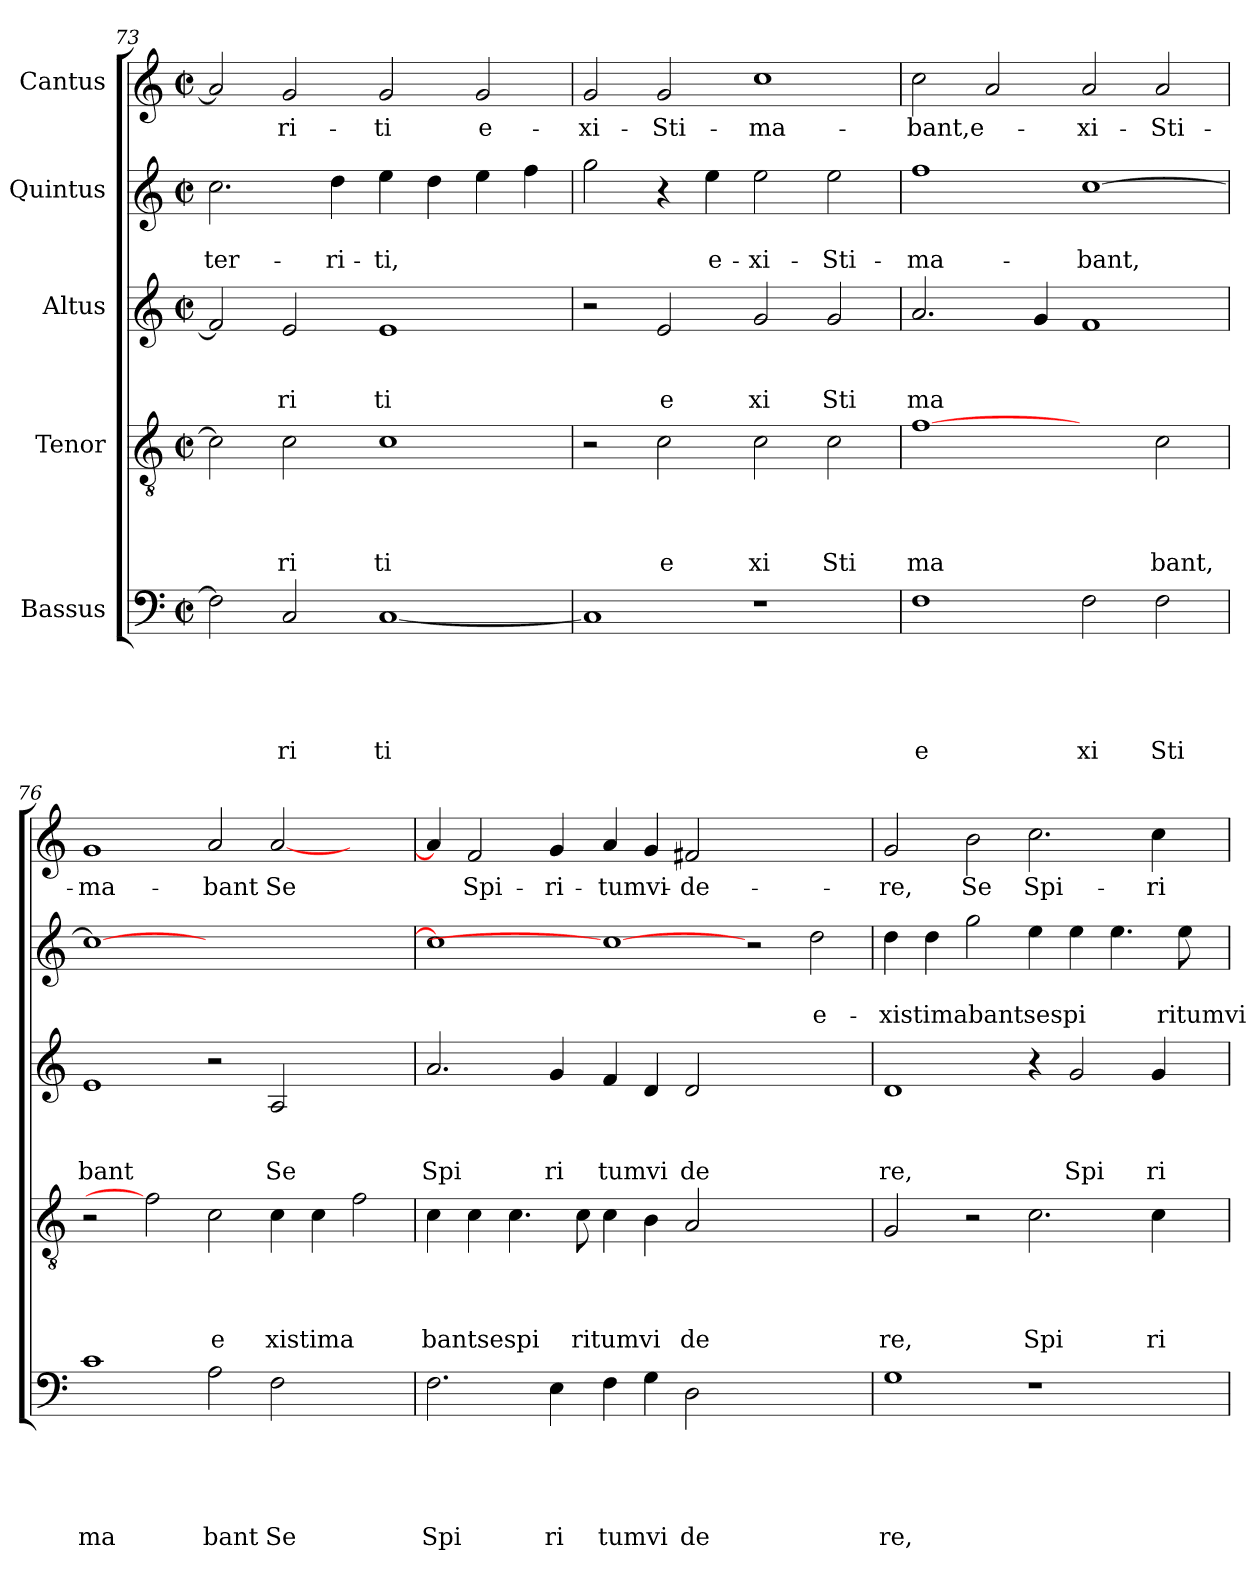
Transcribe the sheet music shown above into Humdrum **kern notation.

**kern	**text	**text	**text	**text	**text	**kern	**text	**text	**text	**text	**kern	**text	**text	**text	**kern	**text	**text	**kern	**text
*part5	*part5	*part5	*part5	*part5	*part5	*part4	*part4	*part4	*part4	*part4	*part3	*part3	*part3	*part3	*part2	*part2	*part2	*part1	*part1
*staff5	*staff5	*staff5	*staff5	*staff5	*staff5	*staff4	*staff4	*staff4	*staff4	*staff4	*staff3	*staff3	*staff3	*staff3	*staff2	*staff2	*staff2	*staff1	*staff1
*I"Bassus	*	*	*	*	*	*I"Tenor	*	*	*	*	*I"Altus	*	*	*	*I"Quintus	*	*	*I"Cantus	*
*clefF4	*	*	*	*	*	*clefGv2	*	*	*	*	*clefG2	*	*	*	*clefG2	*	*	*clefG2	*
*k[]	*	*	*	*	*	*k[]	*	*	*	*	*k[]	*	*	*	*k[]	*	*	*k[]	*
*C:	*	*	*	*	*	*C:	*	*	*	*	*C:	*	*	*	*C:	*	*	*C:	*
*M2/2	*	*	*	*	*	*M2/2	*	*	*	*	*M2/2	*	*	*	*M2/2	*	*	*M2/2	*
*met(c|)	*	*	*	*	*	*met(c|)	*	*	*	*	*met(c|)	*	*	*	*met(c|)	*	*	*met(c|)	*
=73	=73	=73	=73	=73	=73	=73	=73	=73	=73	=73	=73	=73	=73	=73	=73	=73	=73	=73	=73
!	!	!	!	!	!	!	!	!	!	!	!	!	!	!	!	!	!LO:LY:b	!	!
2F\]	.	.	.	.	.	2c\]	.	.	.	.	2f/]	.	.	.	2.cc\	.	-ter-	2a/]	.
!	!	!	!	!	!LO:LY:b	!	!	!	!	!LO:LY:b	!	!	!	!LO:LY:b	!	!	!	!	!LO:LY:b
2C/	.	.	.	.	ri	2c\	.	.	.	ri	2e/	.	.	ri	.	.	.	2g/	-ri-
!	!	!	!	!	!	!	!	!	!	!	!	!	!	!	!	!	!LO:LY:b	!	!
.	.	.	.	.	.	.	.	.	.	.	.	.	.	.	4dd\	.	-ri-	.	.
!	!	!	!	!	!LO:LY:b	!	!	!	!	!LO:LY:b	!	!	!	!LO:LY:b	!	!	!LO:LY:b	!	!LO:LY:b
[<1C	.	.	.	.	ti	1c	.	.	.	ti	1e	.	.	ti	4ee\	.	-ti,	2g/	-ti
.	.	.	.	.	.	.	.	.	.	.	.	.	.	.	4dd\	.	.	.	.
!	!	!	!	!	!	!	!	!	!	!	!	!	!	!	!	!	!	!	!LO:LY:b
.	.	.	.	.	.	.	.	.	.	.	.	.	.	.	4ee\	.	.	2g/	e-
.	.	.	.	.	.	.	.	.	.	.	.	.	.	.	4ff\	.	.	.	.
=74	=74	=74	=74	=74	=74	=74	=74	=74	=74	=74	=74	=74	=74	=74	=74	=74	=74	=74	=74
!	!	!	!	!	!	!	!	!	!	!	!	!	!	!	!	!	!	!	!LO:LY:b
1C]	.	.	.	.	.	2r	.	.	.	.	2r	.	.	.	2gg\	.	.	2g/	-xi-
!	!	!	!	!	!	!	!	!	!	!LO:LY:b	!	!	!	!LO:LY:b	!	!	!	!	!LO:LY:b
.	.	.	.	.	.	2c\	.	.	.	e	2e/	.	.	e	4r	.	.	2g/	-Sti-
!	!	!	!	!	!	!	!	!	!	!	!	!	!	!	!	!	!LO:LY:b	!	!
.	.	.	.	.	.	.	.	.	.	.	.	.	.	.	4ee\	.	e-	.	.
!	!	!	!	!	!	!	!	!	!	!LO:LY:b	!	!	!	!LO:LY:b	!	!	!LO:LY:b	!	!LO:LY:b
1r	.	.	.	.	.	2c\	.	.	.	xi	2g/	.	.	xi	2ee\	.	-xi-	1cc	-ma-
!	!	!	!	!	!	!	!	!	!	!LO:LY:b	!	!	!	!LO:LY:b	!	!	!LO:LY:b	!	!
.	.	.	.	.	.	2c\	.	.	.	Sti	2g/	.	.	Sti	2ee\	.	-Sti-	.	.
=75	=75	=75	=75	=75	=75	=75	=75	=75	=75	=75	=75	=75	=75	=75	=75	=75	=75	=75	=75
!	!	!	!	!	!LO:LY:b	!	!	!	!	!LO:LY:b	!	!	!	!LO:LY:b	!	!	!LO:LY:b	!	!LO:LY:b
1F	.	.	.	.	e	[1f	.	.	.	ma	2.a/	.	.	ma	1ff	.	-ma-	2cc\	-bant,e-
.	.	.	.	.	.	.	.	.	.	.	.	.	.	.	.	.	.	2a/	.
.	.	.	.	.	.	.	.	.	.	.	4g/	.	.	.	.	.	.	.	.
!	!	!	!	!	!LO:LY:b	!	!	!	!	!	!	!	!	!	!	!	!LO:LY:b	!	!LO:LY:b
2F\	.	.	.	.	xi	2ryy	.	.	.	.	1f	.	.	.	[>1cc	.	-bant,	2a/	-xi-
!	!	!	!	!	!LO:LY:b	!	!	!	!	!LO:LY:b	!	!	!	!	!	!	!	!	!LO:LY:b
2F\	.	.	.	.	Sti	2c\	.	.	.	bant,	.	.	.	.	.	.	.	2a/	-Sti-
=76	=76	=76	=76	=76	=76	=76	=76	=76	=76	=76	=76	=76	=76	=76	=76	=76	=76	=76	=76
!	!	!	!	!	!LO:LY:b	!	!	!	!	!	!	!	!	!LO:LY:b	!	!	!	!	!LO:LY:b
1c	.	.	.	.	ma	2r	.	.	.	.	1e	.	.	bant	1cc_	.	.	1g	-ma-
.	.	.	.	.	.	2f]	.	.	.	.	.	.	.	.	.	.	.	.	.
!	!	!	!	!	!LO:LY:b	!	!	!	!	!LO:LY:b	!	!	!	!	!	!	!	!	!LO:LY:b
2A\	.	.	.	.	bant	2c\	.	.	.	e	2r	.	.	.	1.ryy	.	.	2a/	-bant
!	!	!	!	!	!LO:LY:b	!	!	!	!	!LO:LY:b	!	!	!	!LO:LY:b	!	!	!	!	!LO:LY:b
2F\	.	.	.	.	Se	4c\	.	.	.	xistima	2A/	.	.	Se	.	.	.	[<2a/	Se
.	.	.	.	.	.	4c\	.	.	.	.	.	.	.	.	.	.	.	.	.
2ryy	.	.	.	.	.	2f\	.	.	.	.	2ryy	.	.	.	.	.	.	2ryy	.
=77	=77	=77	=77	=77	=77	=77	=77	=77	=77	=77	=77	=77	=77	=77	=77	=77	=77	=77	=77
!	!	!	!	!	!LO:LY:b	!	!	!	!	!LO:LY:b	!	!	!	!LO:LY:b	!	!	!	!	!
2.F\	.	.	.	.	Spi	4c\	.	.	.	bantsespi	2.a/	.	.	Spi	1cc]	.	.	4a/]	.
!	!	!	!	!	!	!	!	!	!	!	!	!	!	!	!	!	!	!	!LO:LY:b
.	.	.	.	.	.	4c\	.	.	.	.	.	.	.	.	.	.	.	2f/	Spi-
.	.	.	.	.	.	4.c\	.	.	.	.	.	.	.	.	.	.	.	.	.
!	!	!	!	!	!LO:LY:b	!	!	!	!	!	!	!	!	!LO:LY:b	!	!	!	!	!LO:LY:b
4E\	.	.	.	.	ri	.	.	.	.	.	4g/	.	.	ri	.	.	.	4g/	-ri-
!	!	!	!	!	!	!	!	!	!	!LO:LY:b	!	!	!	!	!	!	!	!	!
.	.	.	.	.	.	8c\	.	.	.	ritumvi	.	.	.	.	.	.	.	.	.
!	!	!	!	!	!LO:LY:b	!	!	!	!	!	!	!	!	!LO:LY:b	!	!	!	!	!LO:LY:b
4F\	.	.	.	.	tumvi	4c\	.	.	.	.	4f/	.	.	tumvi	1cc_	.	.	4a/	-tumvi-
4G\	.	.	.	.	.	4B\	.	.	.	.	4d/	.	.	.	.	.	.	4g/	.
!	!	!	!	!	!LO:LY:b	!	!	!	!	!LO:LY:b	!	!	!	!LO:LY:b	!	!	!	!	!LO:LY:b
2D\	.	.	.	.	de	2A/	.	.	.	de	2d/	.	.	de	.	.	.	2f#X/	-de-
1ryy	.	.	.	.	.	1ryy	.	.	.	.	1ryy	.	.	.	2r	.	.	1ryy	.
!	!	!	!	!	!	!	!	!	!	!	!	!	!	!	!	!	!LO:LY:b	!	!
.	.	.	.	.	.	.	.	.	.	.	.	.	.	.	2dd\	.	e-	.	.
!!LO:LB:g=z
=78	=78	=78	=78	=78	=78	=78	=78	=78	=78	=78	=78	=78	=78	=78	=78	=78	=78	=78	=78
!	!	!	!	!	!LO:LY:b	!	!	!	!	!LO:LY:b	!	!	!	!LO:LY:b	!	!	!LO:LY:b	!	!LO:LY:b
1G	.	.	.	.	re,	2G/	.	.	.	re,	1d	.	.	re,	4dd\	.	-xistimabantsespi	2g/	-re,
.	.	.	.	.	.	.	.	.	.	.	.	.	.	.	4dd\	.	.	.	.
!	!	!	!	!	!	!	!	!	!	!	!	!	!	!	!	!	!	!	!LO:LY:b
.	.	.	.	.	.	2r	.	.	.	.	.	.	.	.	2gg\	.	.	2b\	Se
!	!	!	!	!	!	!	!	!	!	!LO:LY:b	!	!	!	!	!	!	!	!	!LO:LY:b
1r	.	.	.	.	.	2.c\	.	.	.	Spi	4r	.	.	.	4ee\	.	.	2.cc\	Spi-
!	!	!	!	!	!	!	!	!	!	!	!	!	!	!LO:LY:b	!	!	!	!	!
.	.	.	.	.	.	.	.	.	.	.	2g/	.	.	Spi	4ee\	.	.	.	.
.	.	.	.	.	.	.	.	.	.	.	.	.	.	.	4.ee\	.	.	.	.
!	!	!	!	!	!	!	!	!	!	!LO:LY:b	!	!	!	!LO:LY:b	!	!	!	!	!LO:LY:b
.	.	.	.	.	.	4c\	.	.	.	ri	4g/	.	.	ri	.	.	.	4cc\	-ri-
!	!	!	!	!	!	!	!	!	!	!	!	!	!	!	!	!	!LO:LY:b	!	!
.	.	.	.	.	.	.	.	.	.	.	.	.	.	.	8ee\	.	ritumvi	.	.
=	=	=	=	=	=	=	=	=	=	=	=	=	=	=	=	=	=	=	=
*-	*-	*-	*-	*-	*-	*-	*-	*-	*-	*-	*-	*-	*-	*-	*-	*-	*-	*-	*-
